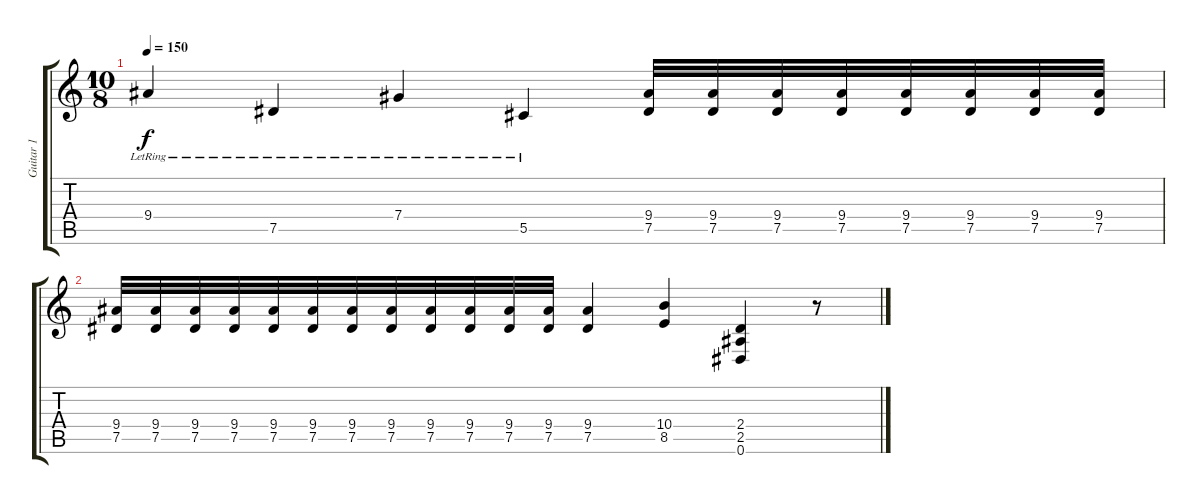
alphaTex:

\track ("Guitar 1" "Guitar 1") {instrument distortionguitar}
\staff {score tabs}
\tuning (Eb4 Bb3 Gb3 Db3 Ab2 Eb2) {hide}
\ts (10 8)
\tempo 150
\clef g2
\ks c
9.4{lr}.4{dy f} 7.5{lr}.4 7.4{lr}.4 5.5{lr}.4 (9.4 7.5).32 (9.4 7.5).32 (9.4 7.5).32 (9.4 7.5).32 (9.4 7.5).32 (9.4 7.5).32 (9.4 7.5).32 (9.4 7.5).32 |
(9.4 7.5).32 (9.4 7.5).32 (9.4 7.5).32 (9.4 7.5).32 (9.4 7.5).32 (9.4 7.5).32 (9.4 7.5).32 (9.4 7.5).32 (9.4 7.5).32 (9.4 7.5).32 (9.4 7.5).32 (9.4 7.5).32 (9.4 7.5).4 (10.4 8.5).4 (2.4 2.5 0.6).4 r.8
